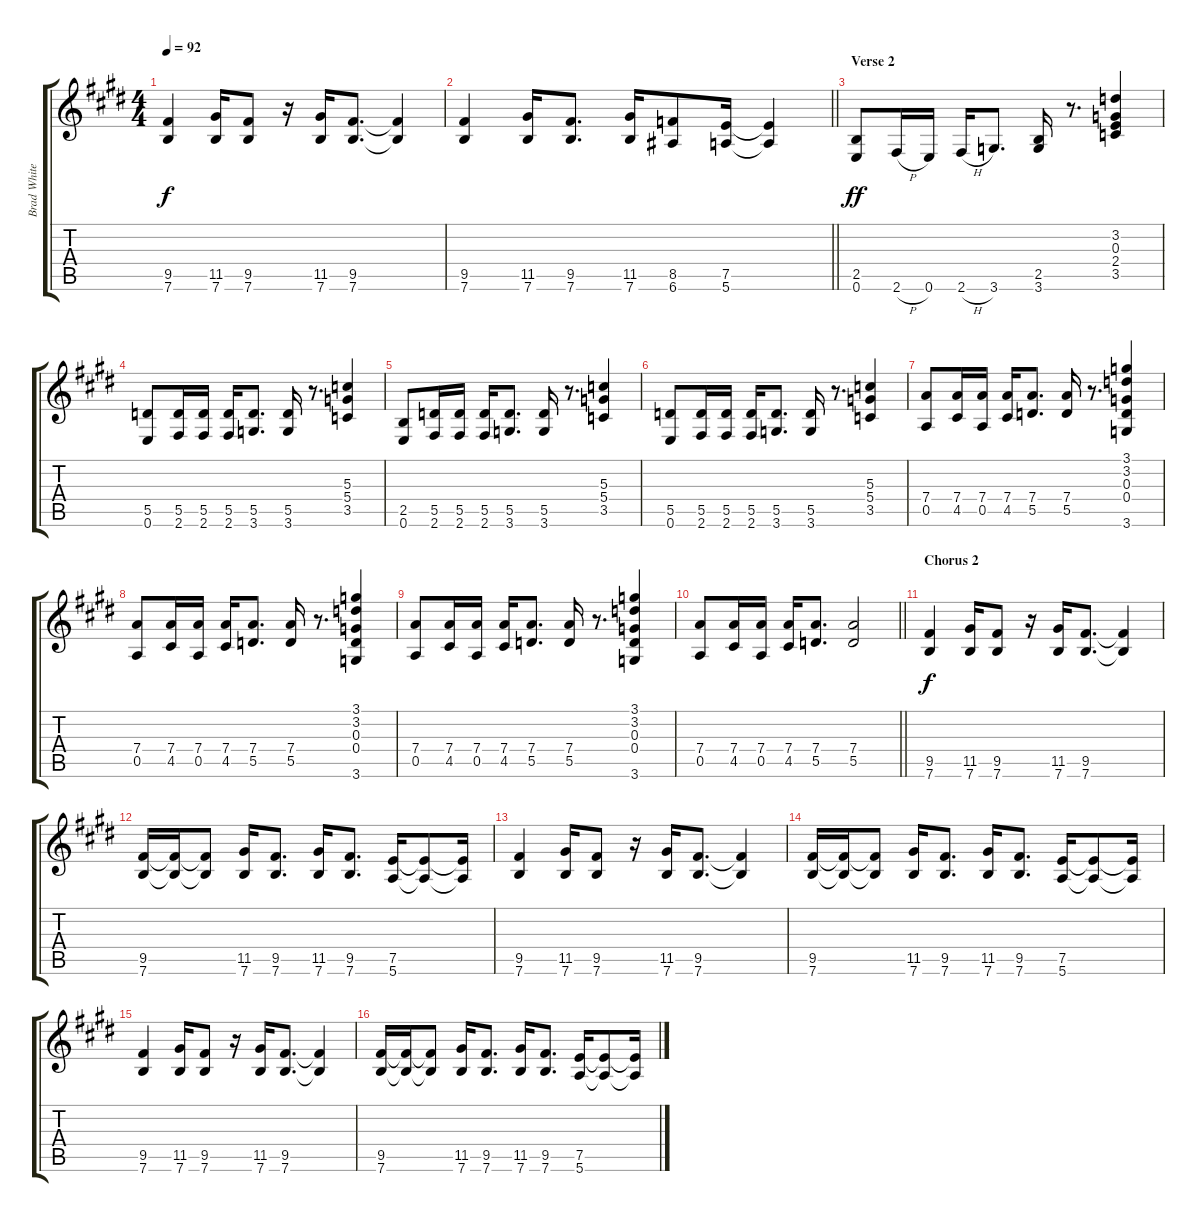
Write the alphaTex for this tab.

\track ("Brad Whiteford" "Brad White") {instrument overdrivenguitar}
\staff {score tabs}
\tuning (E4 B3 G3 D3 A2 E2) {hide}
\ts (4 4)
\tempo 92
\clef g2
\ks e
(9.5 7.6).4{dy f} (11.5 7.6).16 (9.5 7.6).8 r.16 (11.5 7.6).16 (9.5 7.6).8{d} (9.5{t} 7.6{t}).4 |
\barLineRight lightlight
\ks c#minor
(9.5 7.6).4 (11.5 7.6).16 (9.5 7.6).8{d} (11.5 7.6).16 (8.5 6.6).8 (7.5 5.6).16 (7.5{t} 5.6{t}).4 |
\section ("" "Verse 2")
\ks e
(2.5 0.6).8{dy ff} 2.6{h}.16 0.6.16 2.6{h}.16 3.6.8{d} (2.5 3.6).16 r.8{d} (3.2 0.3 2.4 3.5).4 |
\ks c#minor
(5.5 0.6).8 (5.5 2.6).16 (5.5 2.6).16 (5.5 2.6).16 (5.5 3.6).8{d} (5.5 3.6).16 r.8{d} (5.3 5.4 3.5).4 |
\ks e
(2.5 0.6).8 (5.5 2.6).16 (5.5 2.6).16 (5.5 2.6).16 (5.5 3.6).8{d} (5.5 3.6).16 r.8{d} (5.3 5.4 3.5).4 |
\ks c#minor
(5.5 0.6).8 (5.5 2.6).16 (5.5 2.6).16 (5.5 2.6).16 (5.5 3.6).8{d} (5.5 3.6).16 r.8{d} (5.3 5.4 3.5).4 |
\ks e
(7.4 0.5).8 (7.4 4.5).16 (7.4 0.5).16 (7.4 4.5).16 (7.4 5.5).8{d} (7.4 5.5).16 r.8{d} (3.1 3.2 0.3 0.4 3.6).4 |
\ks c#minor
(7.4 0.5).8 (7.4 4.5).16 (7.4 0.5).16 (7.4 4.5).16 (7.4 5.5).8{d} (7.4 5.5).16 r.8{d} (3.1 3.2 0.3 0.4 3.6).4 |
\ks e
(7.4 0.5).8 (7.4 4.5).16 (7.4 0.5).16 (7.4 4.5).16 (7.4 5.5).8{d} (7.4 5.5).16 r.8{d} (3.1 3.2 0.3 0.4 3.6).4 |
\barLineRight lightlight
\ks c#minor
(7.4 0.5).8 (7.4 4.5).16 (7.4 0.5).16 (7.4 4.5).16 (7.4 5.5).8{d} (7.4 5.5).2 |
\section ("" "Chorus 2")
\ks e
(9.5 7.6).4{dy f} (11.5 7.6).16 (9.5 7.6).8 r.16 (11.5 7.6).16 (9.5 7.6).8{d} (9.5{t} 7.6{t}).4 |
\ks c#minor
(9.5 7.6).16 (9.5{t} 7.6{t}).16 (9.5{t} 7.6{t}).8 (11.5 7.6).16 (9.5 7.6).8{d} (11.5 7.6).16 (9.5 7.6).8{d} (7.5 5.6).16 (7.5{t} 5.6{t}).8 (7.5{t} 5.6{t}).16 |
\ks e
(9.5 7.6).4 (11.5 7.6).16 (9.5 7.6).8 r.16 (11.5 7.6).16 (9.5 7.6).8{d} (9.5{t} 7.6{t}).4 |
\ks c#minor
(9.5 7.6).16 (9.5{t} 7.6{t}).16 (9.5{t} 7.6{t}).8 (11.5 7.6).16 (9.5 7.6).8{d} (11.5 7.6).16 (9.5 7.6).8{d} (7.5 5.6).16 (7.5{t} 5.6{t}).8 (7.5{t} 5.6{t}).16 |
\ks e
(9.5 7.6).4 (11.5 7.6).16 (9.5 7.6).8 r.16 (11.5 7.6).16 (9.5 7.6).8{d} (9.5{t} 7.6{t}).4 |
\ks c#minor
(9.5 7.6).16 (9.5{t} 7.6{t}).16 (9.5{t} 7.6{t}).8 (11.5 7.6).16 (9.5 7.6).8{d} (11.5 7.6).16 (9.5 7.6).8{d} (7.5 5.6).16 (7.5{t} 5.6{t}).8 (7.5{t} 5.6{t}).16
